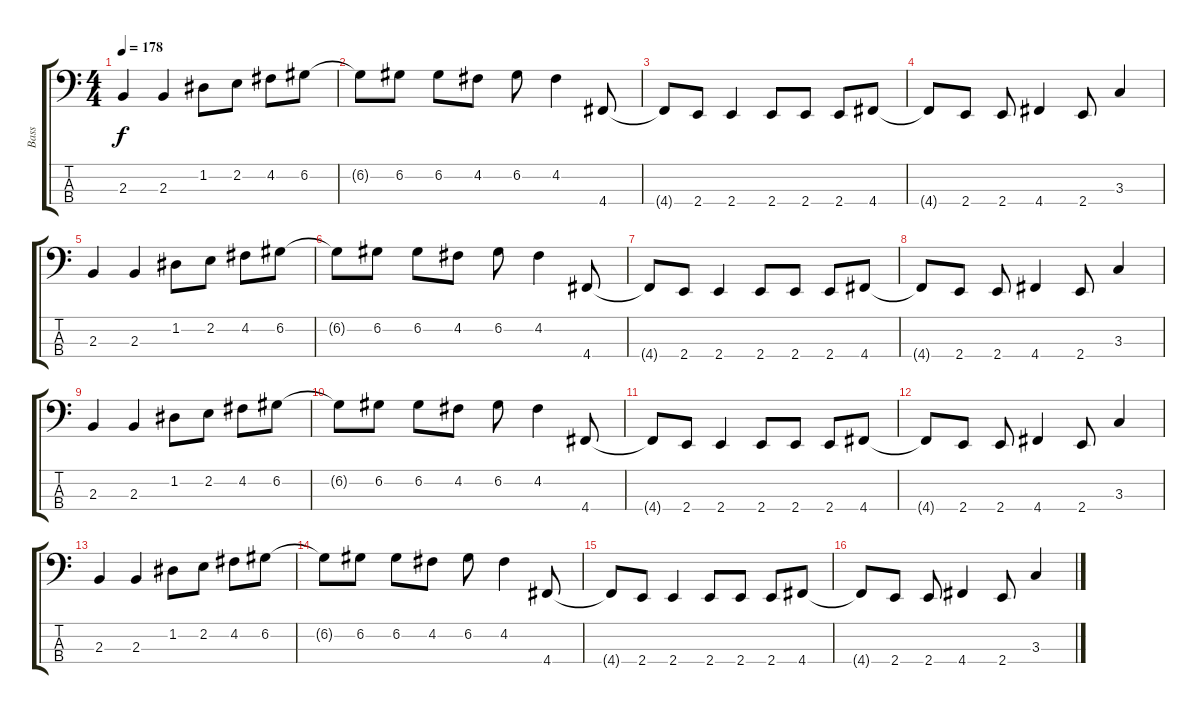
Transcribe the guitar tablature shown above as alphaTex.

\track ("Bass" "Bass") {instrument electricbasspick}
\staff {score tabs}
\tuning (G2 D2 A1 D1) {hide}
\ts (4 4)
\tempo 178
\clef f4
\ks c
2.3.4{dy f} 2.3.4 1.2.8 2.2.8 4.2.8 6.2.8 |
6.2{t}.8 6.2.8 6.2.8 4.2.8 6.2.8 4.2.4 4.4.8 |
4.4{t}.8 2.4.8 2.4.4 2.4.8 2.4.8 2.4.8 4.4.8 |
4.4{t}.8 2.4.8 2.4.8 4.4.4 2.4.8 3.3.4 |
2.3.4 2.3.4 1.2.8 2.2.8 4.2.8 6.2.8 |
6.2{t}.8 6.2.8 6.2.8 4.2.8 6.2.8 4.2.4 4.4.8 |
4.4{t}.8 2.4.8 2.4.4 2.4.8 2.4.8 2.4.8 4.4.8 |
4.4{t}.8 2.4.8 2.4.8 4.4.4 2.4.8 3.3.4 |
2.3.4 2.3.4 1.2.8 2.2.8 4.2.8 6.2.8 |
6.2{t}.8 6.2.8 6.2.8 4.2.8 6.2.8 4.2.4 4.4.8 |
4.4{t}.8 2.4.8 2.4.4 2.4.8 2.4.8 2.4.8 4.4.8 |
4.4{t}.8 2.4.8 2.4.8 4.4.4 2.4.8 3.3.4 |
2.3.4 2.3.4 1.2.8 2.2.8 4.2.8 6.2.8 |
6.2{t}.8 6.2.8 6.2.8 4.2.8 6.2.8 4.2.4 4.4.8 |
4.4{t}.8 2.4.8 2.4.4 2.4.8 2.4.8 2.4.8 4.4.8 |
4.4{t}.8 2.4.8 2.4.8 4.4.4 2.4.8 3.3.4
